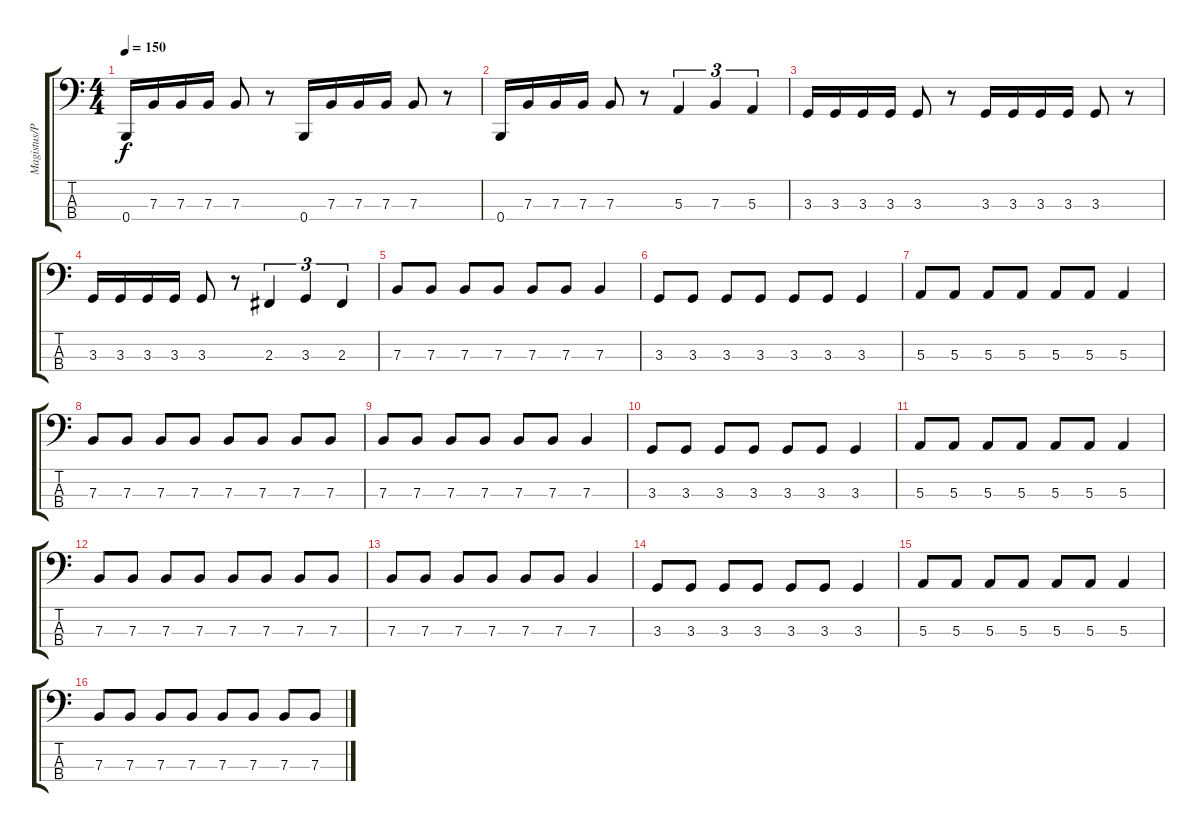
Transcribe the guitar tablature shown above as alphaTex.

\track ("Magistus/Põnts" "Magistus/P") {instrument electricbasspick}
\staff {score tabs}
\tuning (D2 A1 E1 B0) {hide}
\ts (4 4)
\tempo 150
\clef f4
\ks c
0.4.16{dy f} 7.3.16 7.3.16 7.3.16 7.3.8 r.8 0.4.16 7.3.16 7.3.16 7.3.16 7.3.8 r.8 |
0.4.16 7.3.16 7.3.16 7.3.16 7.3.8 r.8 5.3.4{tu (3 2)} 7.3.4{tu (3 2)} 5.3.4{tu (3 2)} |
3.3.16 3.3.16 3.3.16 3.3.16 3.3.8 r.8 3.3.16 3.3.16 3.3.16 3.3.16 3.3.8 r.8 |
3.3.16 3.3.16 3.3.16 3.3.16 3.3.8 r.8{balance 16} 2.3.4{tu (3 2)} 3.3.4{tu (3 2)} 2.3.4{tu (3 2)} |
7.3.8{balance 8} 7.3.8 7.3.8 7.3.8 7.3.8 7.3.8 7.3.4 |
3.3.8 3.3.8 3.3.8 3.3.8 3.3.8 3.3.8 3.3.4 |
5.3.8 5.3.8 5.3.8 5.3.8 5.3.8 5.3.8 5.3.4 |
7.3.8 7.3.8 7.3.8 7.3.8 7.3.8 7.3.8 7.3.8 7.3.8 |
7.3.8 7.3.8 7.3.8 7.3.8 7.3.8 7.3.8 7.3.4 |
3.3.8 3.3.8 3.3.8 3.3.8 3.3.8 3.3.8 3.3.4 |
5.3.8 5.3.8 5.3.8 5.3.8 5.3.8 5.3.8 5.3.4 |
7.3.8 7.3.8 7.3.8 7.3.8 7.3.8 7.3.8 7.3.8 7.3.8 |
7.3.8 7.3.8 7.3.8 7.3.8 7.3.8 7.3.8 7.3.4 |
3.3.8 3.3.8 3.3.8 3.3.8 3.3.8 3.3.8 3.3.4 |
5.3.8 5.3.8 5.3.8 5.3.8 5.3.8 5.3.8 5.3.4 |
7.3.8 7.3.8 7.3.8 7.3.8 7.3.8 7.3.8 7.3.8 7.3.8
